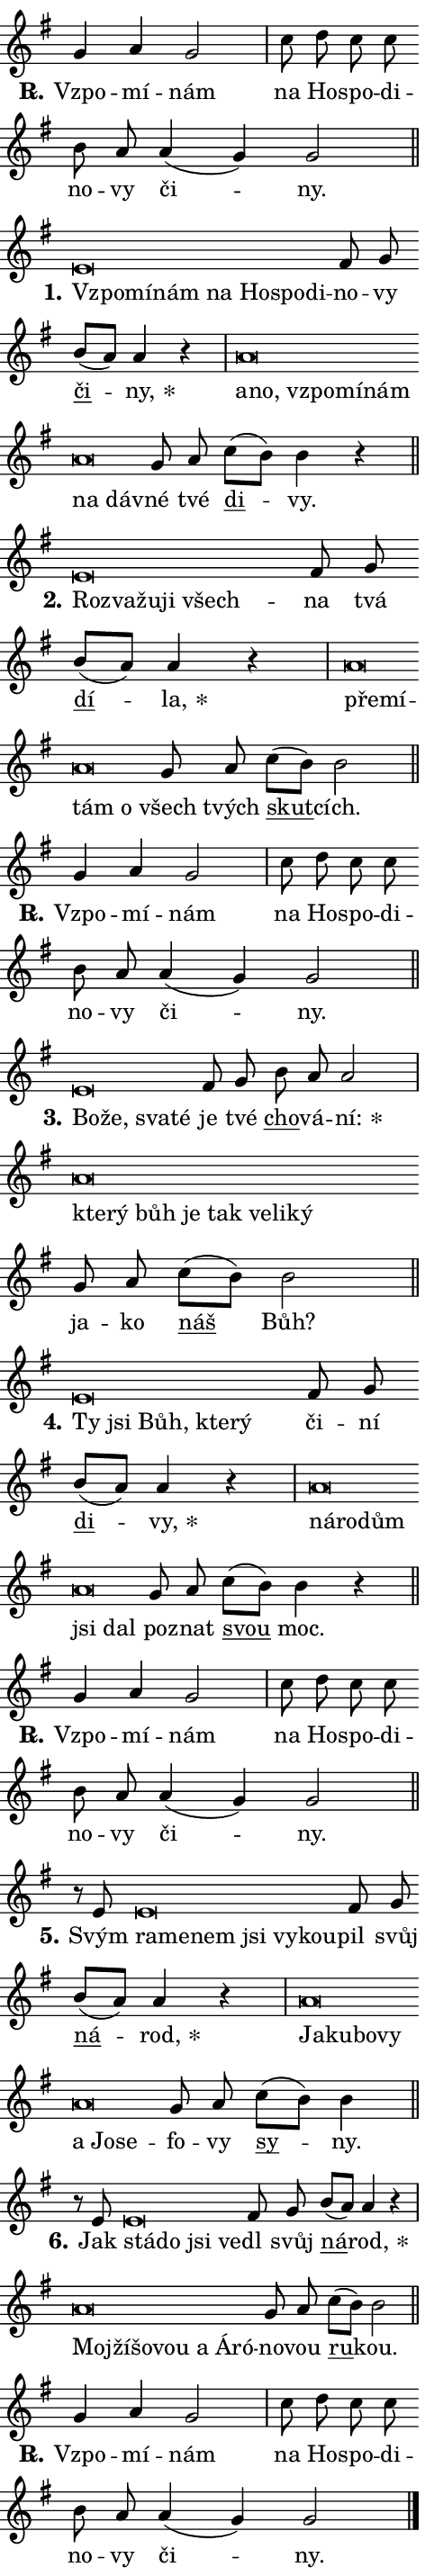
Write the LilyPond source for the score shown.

\version "2.24.0"
\header { tagline = "" }
\paper {
  indent = 0\cm
  top-margin = 0\cm
  right-margin = 0.13\cm % to fit lyric hyphens
  bottom-margin = 0\cm
  left-margin = 0\cm
  paper-width = 8\cm
  page-breaking = #ly:one-page-breaking
  system-system-spacing.basic-distance = #11
  score-system-spacing.basic-distance = #11
  ragged-last = ##f
}


%% Author: Thomas Morley
%% https://lists.gnu.org/archive/html/lilypond-user/2020-05/msg00002.html
#(define (line-position grob)
"Returns position of @var[grob} in current system:
   @code{'start}, if at first time-step
   @code{'end}, if at last time-step
   @code{'middle} otherwise
"
  (let* ((col (ly:item-get-column grob))
         (ln (ly:grob-object col 'left-neighbor))
         (rn (ly:grob-object col 'right-neighbor))
         (col-to-check-left (if (ly:grob? ln) ln col))
         (col-to-check-right (if (ly:grob? rn) rn col))
         (break-dir-left
           (and
             (ly:grob-property col-to-check-left 'non-musical #f)
             (ly:item-break-dir col-to-check-left)))
         (break-dir-right
           (and
             (ly:grob-property col-to-check-right 'non-musical #f)
             (ly:item-break-dir col-to-check-right))))
        (cond ((eqv? 1 break-dir-left) 'start)
              ((eqv? -1 break-dir-right) 'end)
              (else 'middle))))

#(define (tranparent-at-line-position vctor)
  (lambda (grob)
  "Relying on @code{line-position} select the relevant enry from @var{vctor}.
Used to determine transparency,"
    (case (line-position grob)
      ((end) (not (vector-ref vctor 0)))
      ((middle) (not (vector-ref vctor 1)))
      ((start) (not (vector-ref vctor 2))))))

noteHeadBreakVisibility =
#(define-music-function (break-visibility)(vector?)
"Makes @code{NoteHead}s transparent relying on @var{break-visibility}"
#{
  \override NoteHead.transparent =
    #(tranparent-at-line-position break-visibility)
#})

#(define delete-ledgers-for-transparent-note-heads
  (lambda (grob)
    "Reads whether a @code{NoteHead} is transparent.
If so this @code{NoteHead} is removed from @code{'note-heads} from
@var{grob}, which is supposed to be @code{LedgerLineSpanner}.
As a result ledgers are not printed for this @code{NoteHead}"
    (let* ((nhds-array (ly:grob-object grob 'note-heads))
           (nhds-list
             (if (ly:grob-array? nhds-array)
                 (ly:grob-array->list nhds-array)
                 '()))
           ;; Relies on the transparent-property being done before
           ;; Staff.LedgerLineSpanner.after-line-breaking is executed.
           ;; This is fragile ...
           (to-keep
             (remove
               (lambda (nhd)
                 (ly:grob-property nhd 'transparent #f))
               nhds-list)))
      ;; TODO find a better method to iterate over grob-arrays, similiar
      ;; to filter/remove etc for lists
      ;; For now rebuilt from scratch
      (set! (ly:grob-object grob 'note-heads)  '())
      (for-each
        (lambda (nhd)
          (ly:pointer-group-interface::add-grob grob 'note-heads nhd))
        to-keep))))

squashNotes = {
  \override NoteHead.X-extent = #'(-0.2 . 0.2)
  \override NoteHead.Y-extent = #'(-0.75 . 0)
  \override NoteHead.stencil =
    #(lambda (grob)
       (let ((pos (ly:grob-property grob 'staff-position)))
         (begin
           (if (< pos -7) (display "ERROR: Lower brevis then expected\n") (display ""))
           (if (<= pos -6) ly:text-interface::print ly:note-head::print))))
}
unSquashNotes = {
  \revert NoteHead.X-extent
  \revert NoteHead.Y-extent
  \revert NoteHead.stencil
}

hideNotes = \noteHeadBreakVisibility #begin-of-line-visible
unHideNotes = \noteHeadBreakVisibility #all-visible

% work-around for resetting accidentals
% https://lilypond.org/doc/v2.23/Documentation/notation/displaying-rhythms#unmetered-music
cadenzaMeasure = {
  \cadenzaOff
  \partial 1024 s1024
  \cadenzaOn
}

#(define-markup-command (accent layout props text) (markup?)
  "Underline accented syllable"
  (interpret-markup layout props
    #{\markup \override #'(offset . 4.3) \underline { #text }#}))

responsum = \markup \concat {
  "R" \hspace #-1.05 \path #0.1 #'((moveto 0 0.07) (lineto 0.9 0.8)) \hspace #0.05 "."
}

spaceSize = #0.6828661417322834 % exact space size for TeX Gyre Schola

\layout {
  \context {
    \Staff
    \remove "Time_signature_engraver"
    \override LedgerLineSpanner.after-line-breaking = #delete-ledgers-for-transparent-note-heads
  }
  \context {
    \Lyrics {
      \override LyricSpace.minimum-distance = \spaceSize
      \override LyricText.font-name = #"TeX Gyre Schola"
      \override LyricText.font-size = 1
      \override StanzaNumber.font-name = #"TeX Gyre Schola Bold"
      \override StanzaNumber.font-size = 1
    }
  }
  \context {
    \Score 
    \override NoteHead.text =
      #(lambda (grob) 
        (let ((pos (ly:grob-property grob 'staff-position)))
          #{\markup {
            \combine
              \halign #-0.55 \raise #(if (= pos -6) 0 0.5) \override #'(thickness . 2) \draw-line #'(3.2 . 0)
              \musicglyph "noteheads.sM1"
          }#}))
  }
}

% magnetic-lyrics.ily
%
%   written by
%     Jean Abou Samra <jean@abou-samra.fr>
%     Werner Lemberg <wl@gnu.org>
%
%   adapted by
%     Jiri Hon <jiri.hon@gmail.com>
%
% Version 2022-Apr-15

% https://www.mail-archive.com/lilypond-user@gnu.org/msg149350.html

#(define (Left_hyphen_pointer_engraver context)
   "Collect syllable-hyphen-syllable occurrences in lyrics and store
them in properties.  This engraver only looks to the left.  For
example, if the lyrics input is @code{foo -- bar}, it does the
following.

@itemize @bullet
@item
Set the @code{text} property of the @code{LyricHyphen} grob between
@q{foo} and @q{bar} to @code{foo}.

@item
Set the @code{left-hyphen} property of the @code{LyricText} grob with
text @q{foo} to the @code{LyricHyphen} grob between @q{foo} and
@q{bar}.
@end itemize

Use this auxiliary engraver in combination with the
@code{lyric-@/text::@/apply-@/magnetic-@/offset!} hook."
   (let ((hyphen #f)
         (text #f))
     (make-engraver
      (acknowledgers
       ((lyric-syllable-interface engraver grob source-engraver)
        (set! text grob)))
      (end-acknowledgers
       ((lyric-hyphen-interface engraver grob source-engraver)
        ;(when (not (grob::has-interface grob 'lyric-space-interface))
          (set! hyphen grob)));)
      ((stop-translation-timestep engraver)
       (when (and text hyphen)
         (ly:grob-set-object! text 'left-hyphen hyphen))
       (set! text #f)
       (set! hyphen #f)))))

#(define (lyric-text::apply-magnetic-offset! grob)
   "If the space between two syllables is less than the value in
property @code{LyricText@/.details@/.squash-threshold}, move the right
syllable to the left so that it gets concatenated with the left
syllable.

Use this function as a hook for
@code{LyricText@/.after-@/line-@/breaking} if the
@code{Left_@/hyphen_@/pointer_@/engraver} is active."
   (let ((hyphen (ly:grob-object grob 'left-hyphen #f)))
     (when hyphen
       (let ((left-text (ly:spanner-bound hyphen LEFT)))
         (when (grob::has-interface left-text 'lyric-syllable-interface)
           (let* ((common (ly:grob-common-refpoint grob left-text X))
                  (this-x-ext (ly:grob-extent grob common X))
                  (left-x-ext
                   (begin
                     ;; Trigger magnetism for left-text.
                     (ly:grob-property left-text 'after-line-breaking)
                     (ly:grob-extent left-text common X)))
                  ;; `delta` is the gap width between two syllables.
                  (delta (- (interval-start this-x-ext)
                            (interval-end left-x-ext)))
                  (details (ly:grob-property grob 'details))
                  (threshold (assoc-get 'squash-threshold details 0.2)))
             (when (< delta threshold)
               (let* (;; We have to manipulate the input text so that
                      ;; ligatures crossing syllable boundaries are not
                      ;; disabled.  For languages based on the Latin
                      ;; script this is essentially a beautification.
                      ;; However, for non-Western scripts it can be a
                      ;; necessity.
                      (lt (ly:grob-property left-text 'text))
                      (rt (ly:grob-property grob 'text))
                      (is-space (grob::has-interface hyphen 'lyric-space-interface))
                      (space (if is-space " " ""))
                      (extra-delta (if is-space spaceSize 0))
                      ;; Append new syllable.
                      (ltrt-space (if (and (string? lt) (string? rt))
                                (string-append lt space rt)
                                (make-concat-markup (list lt space rt))))
                      ;; Right-align `ltrt` to the right side.
                      (ltrt-space-markup (grob-interpret-markup
                               grob
                               (make-translate-markup
                                (cons (interval-length this-x-ext) 0)
                                (make-right-align-markup ltrt-space)))))
                 (begin
                   ;; Don't print `left-text`.
                   (ly:grob-set-property! left-text 'stencil #f)
                   ;; Set text and stencil (which holds all collected
                   ;; syllables so far) and shift it to the left.
                   (ly:grob-set-property! grob 'text ltrt-space)
                   (ly:grob-set-property! grob 'stencil ltrt-space-markup)
                   (ly:grob-translate-axis! grob (- (- delta extra-delta)) X))))))))))


#(define (lyric-hyphen::displace-bounds-first grob)
   ;; Make very sure this callback isn't triggered too early.
   (let ((left (ly:spanner-bound grob LEFT))
         (right (ly:spanner-bound grob RIGHT)))
     (ly:grob-property left 'after-line-breaking)
     (ly:grob-property right 'after-line-breaking)
     (ly:lyric-hyphen::print grob)))

squashThreshold = #0.4

\layout {
  \context {
    \Lyrics
    \consists #Left_hyphen_pointer_engraver
    \override LyricText.after-line-breaking =
      #lyric-text::apply-magnetic-offset!
    \override LyricHyphen.stencil = #lyric-hyphen::displace-bounds-first
    \override LyricText.details.squash-threshold = \squashThreshold
    \override LyricHyphen.minimum-distance = 0
    \override LyricHyphen.minimum-length = \squashThreshold
  }
}

squashText = \override LyricText.details.squash-threshold = 9999
unSquashText = \override LyricText.details.squash-threshold = \squashThreshold

leftText = \override LyricText.self-alignment-X = #LEFT
unLeftText = \revert LyricText.self-alignment-X

starOffset = #(lambda (grob) 
                (let ((x_offset (ly:self-alignment-interface::aligned-on-x-parent grob)))
                  (if (= x_offset 0) 0 (+ x_offset 1.2))))

star = #(define-music-function (syllable)(string?)
"Append star separator at the end of a syllable"
#{
  \once \override LyricText.X-offset = #starOffset
  \lyricmode { \markup {
    #syllable
    \override #'((font-name . "TeX Gyre Schola Bold")) \hspace #0.2 \lower #0.65 \larger "*"
  } }
#})

starAccent = #(define-music-function (syllable)(string?)
"Append star separator at the end of a syllable and make accent"
#{
  \once \override LyricText.X-offset = #starOffset
  \lyricmode { \markup {
    \accent #syllable
    \override #'((font-name . "TeX Gyre Schola Bold")) \hspace #0.2 \lower #0.65 \larger "*"
  } }
#})

breath = #(define-music-function (syllable)(string?)
"Append breathing indicator at the end of a syllable"
#{
  \lyricmode { \markup { #syllable "+" } }
#})

optionalBreath = #(define-music-function (syllable)(string?)
"Append optional breathing indicator at the end of a syllable"
#{
  \lyricmode { \markup { #syllable "(+)" } }
#})


\score {
    <<
        \new Voice = "melody" { \cadenzaOn \key g \major \relative { g'4 a g2 \cadenzaMeasure \bar "|" c8 d \bar "" c c \bar "" b a \bar "" a4( g) g2 \cadenzaMeasure \bar "||" \break } }
        \new Lyrics \lyricsto "melody" { \lyricmode { \set stanza = \responsum
Vzpo -- mí -- nám na Ho -- spo -- di -- no -- vy či -- ny. } }
    >>
    \layout {}
}

\score {
    <<
        \new Voice = "melody" { \cadenzaOn \key g \major \relative { \squashNotes e'\breve*1/16 \hideNotes \breve*1/16 \bar "" \breve*1/16 \bar "" \breve*1/16 \bar "" \breve*1/16 \bar "" \breve*1/16 \breve*1/16 \bar "" \unHideNotes \unSquashNotes fis8 g \bar "" b[( a)] a4 r \cadenzaMeasure \bar "|" \squashNotes a\breve*1/16 \hideNotes \breve*1/16 \bar "" \breve*1/16 \bar "" \breve*1/16 \bar "" \breve*1/16 \bar "" \breve*1/16 \breve*1/16 \bar "" \unHideNotes \unSquashNotes g8 a \bar "" c[( b)] b4 r \cadenzaMeasure \bar "||" \break } }
        \new Lyrics \lyricsto "melody" { \lyricmode { \set stanza = "1."
\leftText Vzpo -- \squashText mí -- nám na Ho -- spo -- di -- \unLeftText \unSquashText no -- vy \markup \accent či -- \star ny, \leftText a -- \squashText no, vzpo -- mí -- nám na dáv -- \unLeftText \unSquashText né tvé \markup \accent di -- vy. } }
    >>
    \layout {}
}

\score {
    <<
        \new Voice = "melody" { \cadenzaOn \key g \major \relative { \squashNotes e'\breve*1/16 \hideNotes \breve*1/16 \bar "" \breve*1/16 \bar "" \breve*1/16 \breve*1/16 \bar "" \unHideNotes \unSquashNotes fis8 g \bar "" b[( a)] a4 r \cadenzaMeasure \bar "|" \squashNotes a\breve*1/16 \hideNotes \breve*1/16 \bar "" \breve*1/16 \breve*1/16 \bar "" \unHideNotes \unSquashNotes g8 a \bar "" c[( b)] b2 \cadenzaMeasure \bar "||" \break } }
        \new Lyrics \lyricsto "melody" { \lyricmode { \set stanza = "2."
\leftText Roz -- \squashText va -- žu -- ji všech -- \unLeftText \unSquashText na tvá \markup \accent dí -- \star la, \leftText pře -- \squashText mí -- tám o \unLeftText \unSquashText všech tvých \markup \accent skut -- cích. } }
    >>
    \layout {}
}

\score {
    <<
        \new Voice = "melody" { \cadenzaOn \key g \major \relative { g'4 a g2 \cadenzaMeasure \bar "|" c8 d \bar "" c c \bar "" b a \bar "" a4( g) g2 \cadenzaMeasure \bar "||" \break } }
        \new Lyrics \lyricsto "melody" { \lyricmode { \set stanza = \responsum
Vzpo -- mí -- nám na Ho -- spo -- di -- no -- vy či -- ny. } }
    >>
    \layout {}
}

\score {
    <<
        \new Voice = "melody" { \cadenzaOn \key g \major \relative { \squashNotes e'\breve*1/16 \hideNotes \breve*1/16 \bar "" \breve*1/16 \breve*1/16 \bar "" \unHideNotes \unSquashNotes fis8 g \bar "" b a a2 \cadenzaMeasure \bar "|" \squashNotes a\breve*1/16 \hideNotes \breve*1/16 \bar "" \breve*1/16 \bar "" \breve*1/16 \bar "" \breve*1/16 \bar "" \breve*1/16 \bar "" \breve*1/16 \breve*1/16 \bar "" \unHideNotes \unSquashNotes g8 a \bar "" c[( b)] b2 \cadenzaMeasure \bar "||" \break } }
        \new Lyrics \lyricsto "melody" { \lyricmode { \set stanza = "3."
\leftText Bo -- \squashText že, sva -- té \unLeftText \unSquashText je tvé \markup \accent cho -- vá -- \star ní: \leftText kte -- \squashText rý bůh je tak ve -- li -- ký \unLeftText \unSquashText ja -- ko \markup \accent náš Bůh? } }
    >>
    \layout {}
}

\score {
    <<
        \new Voice = "melody" { \cadenzaOn \key g \major \relative { \squashNotes e'\breve*1/16 \hideNotes \breve*1/16 \bar "" \breve*1/16 \bar "" \breve*1/16 \breve*1/16 \bar "" \unHideNotes \unSquashNotes fis8 g \bar "" b[( a)] a4 r \cadenzaMeasure \bar "|" \squashNotes a\breve*1/16 \hideNotes \breve*1/16 \bar "" \breve*1/16 \bar "" \breve*1/16 \breve*1/16 \bar "" \unHideNotes \unSquashNotes g8 a \bar "" c[( b)] b4 r \cadenzaMeasure \bar "||" \break } }
        \new Lyrics \lyricsto "melody" { \lyricmode { \set stanza = "4."
\leftText Ty \squashText jsi Bůh, kte -- rý \unLeftText \unSquashText či -- ní \markup \accent di -- \star vy, \leftText ná -- \squashText ro -- dům jsi dal \unLeftText \unSquashText po -- znat \markup \accent svou moc. } }
    >>
    \layout {}
}

\score {
    <<
        \new Voice = "melody" { \cadenzaOn \key g \major \relative { g'4 a g2 \cadenzaMeasure \bar "|" c8 d \bar "" c c \bar "" b a \bar "" a4( g) g2 \cadenzaMeasure \bar "||" \break } }
        \new Lyrics \lyricsto "melody" { \lyricmode { \set stanza = \responsum
Vzpo -- mí -- nám na Ho -- spo -- di -- no -- vy či -- ny. } }
    >>
    \layout {}
}

\score {
    <<
        \new Voice = "melody" { \cadenzaOn \key g \major \relative { r8 e'8 \squashNotes e\breve*1/16 \hideNotes \breve*1/16 \bar "" \breve*1/16 \bar "" \breve*1/16 \bar "" \breve*1/16 \breve*1/16 \bar "" \unHideNotes \unSquashNotes fis8 g \bar "" b[( a)] a4 r \cadenzaMeasure \bar "|" \squashNotes a\breve*1/16 \hideNotes \breve*1/16 \bar "" \breve*1/16 \bar "" \breve*1/16 \bar "" \breve*1/16 \bar "" \breve*1/16 \breve*1/16 \bar "" \unHideNotes \unSquashNotes g8 a \bar "" c[( b)] b4 \cadenzaMeasure \bar "||" \break } }
        \new Lyrics \lyricsto "melody" { \lyricmode { \set stanza = "5."
Svým \leftText ra -- \squashText me -- nem jsi vy -- kou -- \unLeftText \unSquashText pil svůj \markup \accent ná -- \star rod, \leftText Ja -- \squashText ku -- bo -- vy a Jo -- se -- \unLeftText \unSquashText fo -- vy \markup \accent sy -- ny. } }
    >>
    \layout {}
}

\score {
    <<
        \new Voice = "melody" { \cadenzaOn \key g \major \relative { r8 e'8 \squashNotes e\breve*1/16 \hideNotes \breve*1/16 \bar "" \breve*1/16 \breve*1/16 \bar "" \unHideNotes \unSquashNotes fis8 g \bar "" b[( a)] a4 r \cadenzaMeasure \bar "|" \squashNotes a\breve*1/16 \hideNotes \breve*1/16 \bar "" \breve*1/16 \bar "" \breve*1/16 \bar "" \breve*1/16 \bar "" \breve*1/16 \breve*1/16 \bar "" \unHideNotes \unSquashNotes g8 a \bar "" c[( b)] b2 \cadenzaMeasure \bar "||" \break } }
        \new Lyrics \lyricsto "melody" { \lyricmode { \set stanza = "6."
Jak \leftText stá -- \squashText do jsi ve -- \unLeftText \unSquashText dl svůj \markup \accent ná -- \star rod, \leftText Moj -- \squashText ží -- šo -- vou a Á -- ró -- \unLeftText \unSquashText no -- vou \markup \accent ru -- kou. } }
    >>
    \layout {}
}

\score {
    <<
        \new Voice = "melody" { \cadenzaOn \key g \major \relative { g'4 a g2 \cadenzaMeasure \bar "|" c8 d \bar "" c c \bar "" b a \bar "" a4( g) g2 \cadenzaMeasure \bar "||" \break } \bar "|." }
        \new Lyrics \lyricsto "melody" { \lyricmode { \set stanza = \responsum
Vzpo -- mí -- nám na Ho -- spo -- di -- no -- vy či -- ny. } }
    >>
    \layout {}
}
